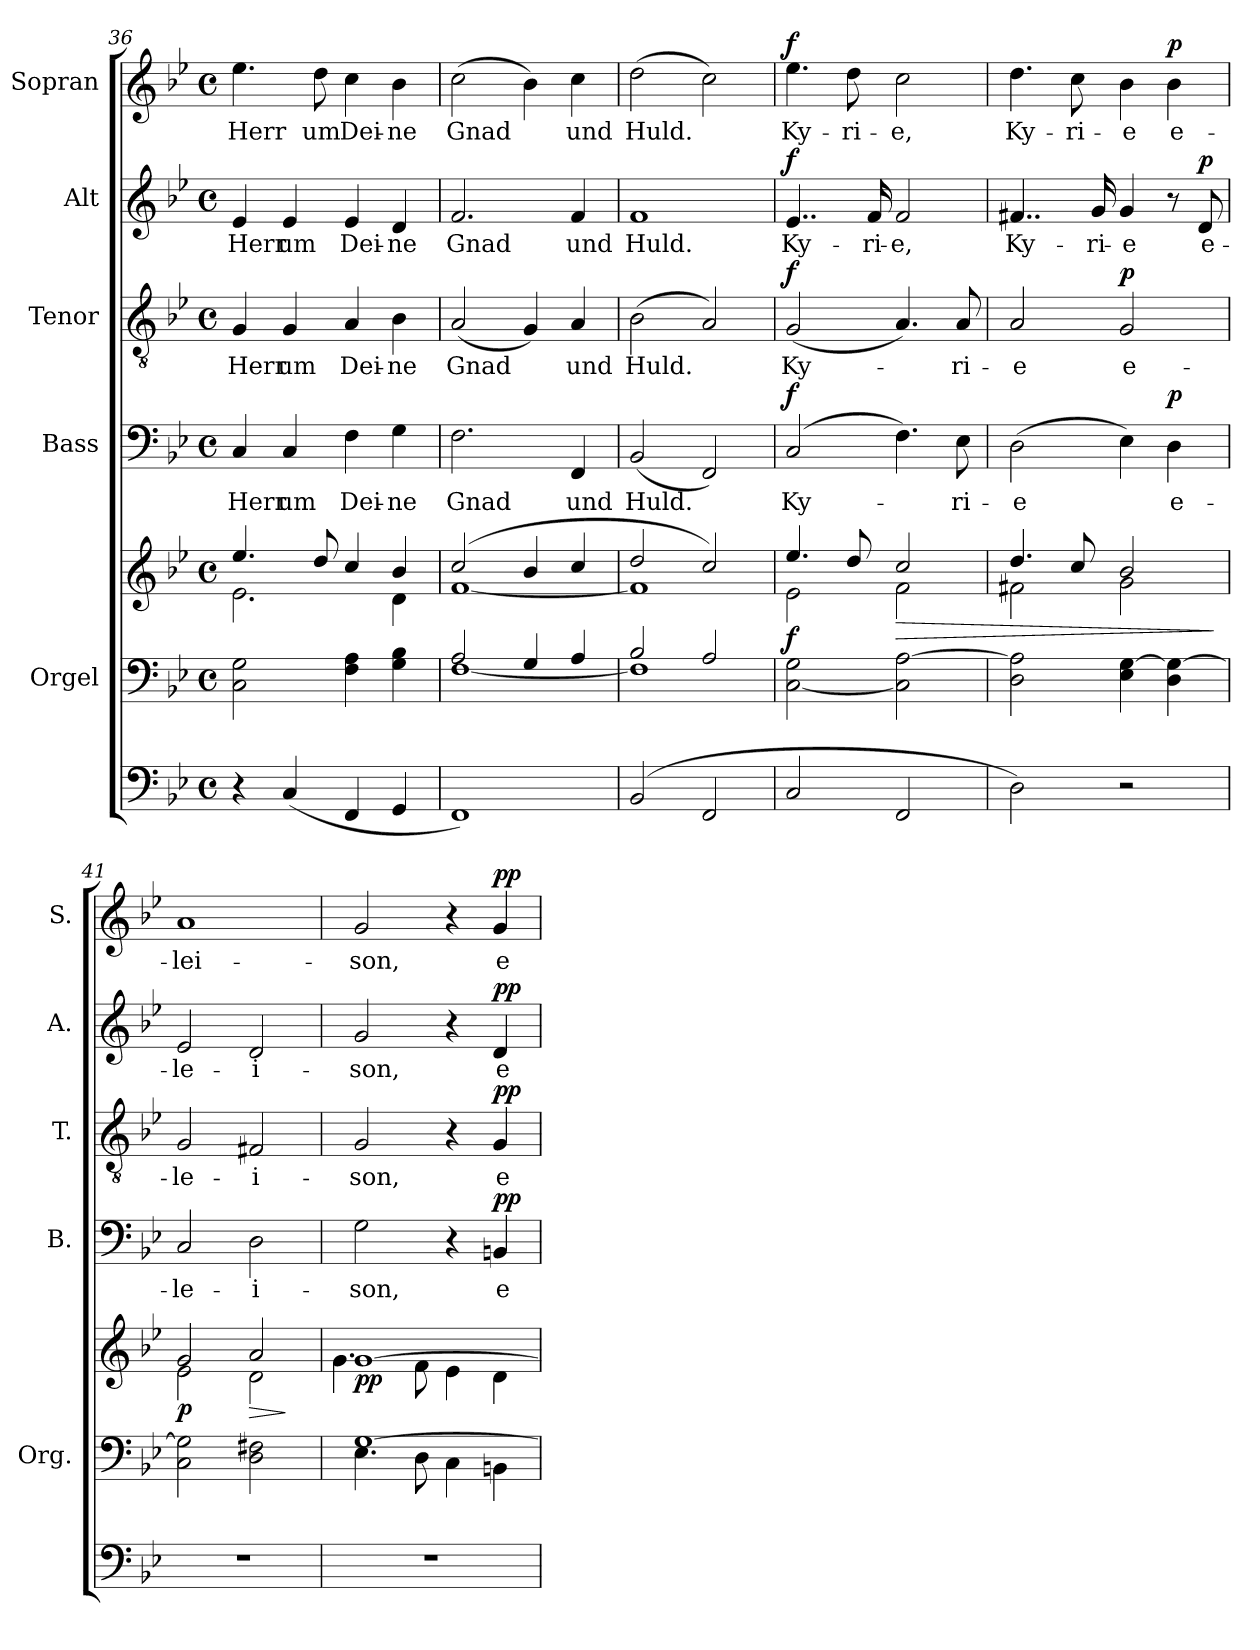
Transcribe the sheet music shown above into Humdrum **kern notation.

**kern	**kern	**kern	**dynam	**kern	**text	**dynam	**kern	**text	**dynam	**kern	**text	**dynam	**kern	**text	**dynam
*part6	*part5	*part5	*part5	*part4	*part4	*part4	*part3	*part3	*part3	*part2	*part2	*part2	*part1	*part1	*part1
*staff7	*staff6	*staff5	*staff5/6	*staff4	*staff4	*staff4	*staff3	*staff3	*staff3	*staff2	*staff2	*staff2	*staff1	*staff1	*staff1
*	*I"Orgel	*	*	*I"Bass	*	*	*I"Tenor	*	*	*I"Alt	*	*	*I"Sopran	*	*
*	*I'Org.	*	*	*I'B.	*	*	*I'T.	*	*	*I'A.	*	*	*I'S.	*	*
!!LO:PB:g=z
*clefF4	*clefF4	*clefG2	*	*clefF4	*	*	*clefGv2	*	*	*clefG2	*	*	*clefG2	*	*
*k[b-e-]	*k[b-e-]	*k[b-e-]	*	*k[b-e-]	*	*	*k[b-e-]	*	*	*k[b-e-]	*	*	*k[b-e-]	*	*
*B-:	*B-:	*B-:	*	*B-:	*	*	*B-:	*	*	*B-:	*	*	*B-:	*	*
*M4/4	*M4/4	*M4/4	*	*M4/4	*	*	*M4/4	*	*	*M4/4	*	*	*M4/4	*	*
*met(c)	*met(c)	*met(c)	*	*met(c)	*	*	*met(c)	*	*	*met(c)	*	*	*met(c)	*	*
=36	=36	=36	=36	=36	=36	=36	=36	=36	=36	=36	=36	=36	=36	=36	=36
*	*	*^	*	*	*	*	*	*	*	*	*	*	*	*	*
!	!	!	!	!	!	!LO:LY:b	!	!	!LO:LY:b	!	!	!LO:LY:b	!	!	!LO:LY:b	!
4r	2C\ 2G\	4.ee-/	2.e-\	.	4C/	Herr	.	4G/	Herr	.	4e-/	Herr	.	4.ee-\	Herr	.
!	!	!	!	!	!	!LO:LY:b	!	!	!LO:LY:b	!	!	!LO:LY:b	!	!	!	!
(<4C/	.	.	.	.	4C/	um	.	4G/	um	.	4e-/	um	.	.	.	.
!	!	!	!	!	!	!	!	!	!	!	!	!	!	!	!LO:LY:b	!
.	.	8dd/	.	.	.	.	.	.	.	.	.	.	.	8dd\	um	.
!	!	!	!	!	!	!LO:LY:b	!	!	!LO:LY:b	!	!	!LO:LY:b	!	!	!LO:LY:b	!
4FF/	4F\ 4A\	4cc/	.	.	4F\	Dei-	.	4A/	Dei-	.	4e-/	Dei-	.	4cc\	Dei-	.
!	!	!	!	!	!	!LO:LY:b	!	!	!LO:LY:b	!	!	!LO:LY:b	!	!	!LO:LY:b	!
4GG/	4G\ 4B-\	4b-/	4d\	.	4G\	-ne	.	4B-\	-ne	.	4d/	-ne	.	4b-\	-ne	.
=37	=37	=37	=37	=37	=37	=37	=37	=37	=37	=37	=37	=37	=37	=37	=37	=37
*	*^	*	*	*	*	*	*	*	*	*	*	*	*	*	*	*
!	!	!	!	!	!	!	!LO:LY:b	!	!	!LO:LY:b	!	!	!LO:LY:b	!	!	!LO:LY:b	!
1FF)	2A/	[<1F	(2cc/	[<1f	.	2.F\	Gnad	.	(<2A/	Gnad	.	2.f/	Gnad	.	(>2cc\	Gnad	.
.	4G/	.	4b-/	.	.	.	.	.	4G/)	.	.	.	.	.	4b-\)	.	.
!	!	!	!	!	!	!	!LO:LY:b	!	!	!LO:LY:b	!	!	!LO:LY:b	!	!	!LO:LY:b	!
.	4A/	.	4cc/	.	.	4FF/	und	.	4A/	und	.	4f/	und	.	4cc\	und	.
=38	=38	=38	=38	=38	=38	=38	=38	=38	=38	=38	=38	=38	=38	=38	=38	=38	=38
!	!	!	!	!	!	!	!LO:LY:b	!	!	!LO:LY:b	!	!	!LO:LY:b	!	!	!LO:LY:b	!
(2BB-/	2B-/	1F]	2dd/	1f]	.	(<2BB-/	Huld.	.	(>2B-\	Huld.	.	1f	Huld.	.	(>2dd\	Huld.	.
2FF/	2A/	.	2cc/)	.	.	2FF/)	.	.	2A/)	.	.	.	.	.	2cc\)	.	.
*	*v	*v	*	*	*	*	*	*	*	*	*	*	*	*	*	*	*
=39	=39	=39	=39	=39	=39	=39	=39	=39	=39	=39	=39	=39	=39	=39	=39	=39
!	!	!	!	!LO:DY:b	!	!LO:LY:b	!LO:DY:a	!	!LO:LY:b	!LO:DY:a	!	!LO:LY:b	!LO:DY:a	!	!LO:LY:b	!LO:DY:a
2C/	[<2C\ 2G\	4.ee-/	2e-\	f	(2C/	Ky-	f	(<2G/	Ky-	f	4..e-/	Ky-	f	4.ee-\	Ky-	f
!	!	!	!	!	!	!	!	!	!	!	!	!	!	!	!LO:LY:b	!
.	.	8dd/	.	.	.	.	.	.	.	.	.	.	.	8dd\	-ri-	.
!	!	!	!	!	!	!	!	!	!	!	!	!LO:LY:b	!	!	!	!
.	.	.	.	.	.	.	.	.	.	.	16f/	-ri-	.	.	.	.
!	!	!	!	!LO:HP:b	!	!	!	!	!	!	!	!LO:LY:b	!	!	!LO:LY:b	!
2FF/	2C\] [2A\	2cc/	2f\	>	4.F\)	.	.	4.A/)	.	.	2f/	-e,	.	2cc\	-e,	.
!	!	!	!	!	!	!LO:LY:b	!	!	!LO:LY:b	!	!	!	!	!	!	!
.	.	.	.	.	8E-\	-ri-	.	8A/	-ri-	.	.	.	.	.	.	.
=40	=40	=40	=40	=40	=40	=40	=40	=40	=40	=40	=40	=40	=40	=40	=40	=40
!	!	!	!	!	!	!LO:LY:b	!	!	!LO:LY:b	!	!	!LO:LY:b	!	!	!LO:LY:b	!
2D\)	2D\ 2A\]	4.dd/	2f#X\	.	(>2D\	-e	.	2A/	-e	.	4..f#X/	Ky-	.	4.dd\	Ky-	.
!	!	!	!	!	!	!	!	!	!	!	!	!	!	!	!LO:LY:b	!
.	.	8cc/	.	.	.	.	.	.	.	.	.	.	.	8cc\	-ri-	.
!	!	!	!	!	!	!	!	!	!	!	!	!LO:LY:b	!	!	!	!
.	.	.	.	.	.	.	.	.	.	.	16g/	-ri-	.	.	.	.
!	!	!	!	!	!	!	!	!	!LO:LY:b	!LO:DY:a	!	!LO:LY:b	!	!	!LO:LY:b	!
2r	4E-\ [4G\	2b-/	2g\	.	4E-\)	.	.	2G/	e-	p	4g/	-e	.	4b-\	-e	.
!	!	!	!	!	!	!LO:LY:b	!LO:DY:a	!	!	!	!	!	!	!	!LO:LY:b	!LO:DY:a
.	4D\ 4G\_	.	.	.	4D\	e-	p	.	.	.	8r	.	.	4b-\	e-	p
!	!	!	!	!	!	!	!	!	!	!	!	!LO:LY:b	!LO:DY:a	!	!	!
.	.	.	.	.	.	.	.	.	.	.	8d/	e-	p	.	.	.
*	*	*v	*v	*	*	*	*	*	*	*	*	*	*	*	*	*
.	.	.	]	.	.	.	.	.	.	.	.	.	.	.	.
!!LO:PB:g=z
=41	=41	=41	=41	=41	=41	=41	=41	=41	=41	=41	=41	=41	=41	=41	=41
*	*	*^	*	*	*	*	*	*	*	*	*	*	*	*	*
!	!	!	!	!LO:DY:b	!	!LO:LY:b	!	!	!LO:LY:b	!	!	!LO:LY:b	!	!	!LO:LY:b	!
1r	2C\ 2G\]	2g/	2e-\	p	2C/	-le-	.	2G/	-le-	.	2e-/	-le-	.	1a	-lei-	.
!	!	!	!	!LO:HP:b	!	!LO:LY:b	!	!	!LO:LY:b	!	!	!LO:LY:b	!	!	!	!
.	2D\ 2F#X\	2a/	2d\	>	2D\	-i-	.	2F#X/	-i-	.	2d/	-i-	.	.	.	.
*	*	*v	*v	*	*	*	*	*	*	*	*	*	*	*	*	*
.	.	.	]	.	.	.	.	.	.	.	.	.	.	.	.
=42	=42	=42	=42	=42	=42	=42	=42	=42	=42	=42	=42	=42	=42	=42	=42
*	*^	*^	*	*	*	*	*	*	*	*	*	*	*	*	*
!	!	!	!	!	!LO:DY:b	!	!LO:LY:b	!	!	!LO:LY:b	!	!	!LO:LY:b	!	!	!LO:LY:b	!
1r	[>1G	4.E-\	[>1g	4.g\	pp	2G\	-son,	.	2G/	-son,	.	2g/	-son,	.	2g/	-son,	.
.	.	8D\	.	8f\	.	.	.	.	.	.	.	.	.	.	.	.	.
.	.	4C\	.	4e-\	.	4r	.	.	4r	.	.	4r	.	.	4r	.	.
!	!	!	!	!	!	!	!LO:LY:b	!LO:DY:a	!	!LO:LY:b	!LO:DY:a	!	!LO:LY:b	!LO:DY:a	!	!LO:LY:b	!LO:DY:a
.	.	4BBn\	.	4d\	.	4BBn/	e-	pp	4G/	e-	pp	4d/	e-	pp	4g/	e-	pp
*	*v	*v	*	*	*	*	*	*	*	*	*	*	*	*	*	*	*
*	*	*v	*v	*	*	*	*	*	*	*	*	*	*	*	*	*
=	=	=	=	=	=	=	=	=	=	=	=	=	=	=	=
*-	*-	*-	*-	*-	*-	*-	*-	*-	*-	*-	*-	*-	*-	*-	*-
